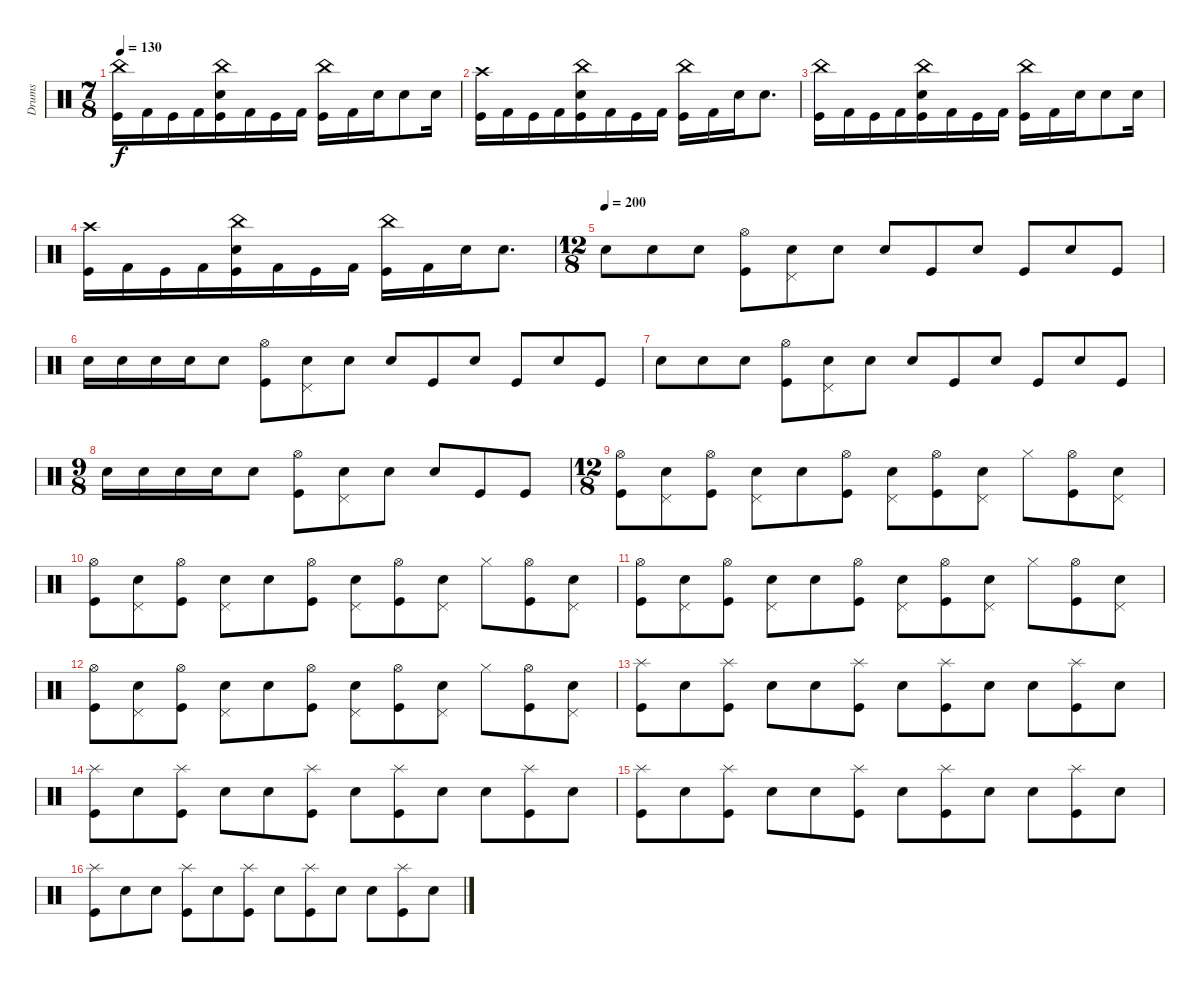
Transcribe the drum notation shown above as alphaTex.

\track ("Drums" "Drums") {instrument percussion}
\staff {score}
\articulation defaults
\ts (7 8)
\tempo 130
\clef neutral
\ks c
("China (hit)" "Kick (hit)").16{dy f} "Kick (hit) 2".16 "Kick (hit)".16 "Kick (hit) 2".16 ("China (hit)" "Kick (hit)" "Snare (hit) 2").16 "Kick (hit) 2".16 "Kick (hit)".16 "Kick (hit) 2".16 ("China (hit)" "Kick (hit)").16 "Kick (hit) 2".16 "Snare (hit) 2".16 "Snare (hit) 2".8 "Snare (hit) 2".16 |
("Crash high (hit)" "Kick (hit)").16 "Kick (hit) 2".16 "Kick (hit)".16 "Kick (hit) 2".16 ("China (hit)" "Kick (hit)" "Snare (hit) 2").16 "Kick (hit) 2".16 "Kick (hit)".16 "Kick (hit) 2".16 ("China (hit)" "Kick (hit)").16 "Kick (hit) 2".16 "Snare (hit) 2".16 "Snare (hit) 2".8{d} |
("China (hit)" "Kick (hit)").16 "Kick (hit) 2".16 "Kick (hit)".16 "Kick (hit) 2".16 ("China (hit)" "Kick (hit)" "Snare (hit) 2").16 "Kick (hit) 2".16 "Kick (hit)".16 "Kick (hit) 2".16 ("China (hit)" "Kick (hit)").16 "Kick (hit) 2".16 "Snare (hit) 2".16 "Snare (hit) 2".8 "Snare (hit) 2".16 |
("Crash high (hit)" "Kick (hit)").16 "Kick (hit) 2".16 "Kick (hit)".16 "Kick (hit) 2".16 ("China (hit)" "Kick (hit)" "Snare (hit) 2").16 "Kick (hit) 2".16 "Kick (hit)".16 "Kick (hit) 2".16 ("China (hit)" "Kick (hit)").16 "Kick (hit) 2".16 "Snare (hit) 2".16 "Snare (hit) 2".8{d} |
\ts (12 8)
\tempo (200)
"Snare (hit) 2".8 "Snare (hit) 2".8 "Snare (hit) 2".8 ("Hi-Hat (open)" "Kick (hit)").8 ("Snare (hit) 2" "Pedal Hi-Hat (hit)").8 "Snare (hit) 2".8 "Electric Snare (hit)".8 "Kick (hit)".8 "Electric Snare (hit)".8 "Kick (hit)".8 "Electric Snare (hit)".8 "Kick (hit)".8 |
"Snare (hit) 2".16 "Snare (hit) 2".16 "Snare (hit) 2".16 "Snare (hit) 2".16 "Snare (hit) 2".8 ("Hi-Hat (open)" "Kick (hit)").8 ("Snare (hit) 2" "Pedal Hi-Hat (hit)").8 "Snare (hit) 2".8 "Electric Snare (hit)".8 "Kick (hit)".8 "Electric Snare (hit)".8 "Kick (hit)".8 "Electric Snare (hit)".8 "Kick (hit)".8 |
"Snare (hit) 2".8 "Snare (hit) 2".8 "Snare (hit) 2".8 ("Hi-Hat (open)" "Kick (hit)").8 ("Snare (hit) 2" "Pedal Hi-Hat (hit)").8 "Snare (hit) 2".8 "Electric Snare (hit)".8 "Kick (hit)".8 "Electric Snare (hit)".8 "Kick (hit)".8 "Electric Snare (hit)".8 "Kick (hit)".8 |
\ts (9 8)
"Snare (hit) 2".16 "Snare (hit) 2".16 "Snare (hit) 2".16 "Snare (hit) 2".16 "Snare (hit) 2".8 ("Hi-Hat (open)" "Kick (hit)").8 ("Snare (hit) 2" "Pedal Hi-Hat (hit)").8 "Snare (hit) 2".8 "Electric Snare (hit)".8 "Kick (hit)".8 "Kick (hit)".8 |
\ts (12 8)
("Hi-Hat (open)" "Kick (hit)").8 ("Electric Snare (hit)" "Pedal Hi-Hat (hit)").8 ("Hi-Hat (open)" "Kick (hit)").8 ("Electric Snare (hit)" "Pedal Hi-Hat (hit)").8 "Electric Snare (hit)".8 ("Hi-Hat (open)" "Kick (hit)").8 ("Electric Snare (hit)" "Pedal Hi-Hat (hit)").8 ("Hi-Hat (open)" "Kick (hit)").8 ("Electric Snare (hit)" "Pedal Hi-Hat (hit)").8 "Hi-Hat (closed)".8 ("Hi-Hat (open)" "Kick (hit)").8 ("Electric Snare (hit)" "Pedal Hi-Hat (hit)").8 |
("Hi-Hat (open)" "Kick (hit)").8 ("Electric Snare (hit)" "Pedal Hi-Hat (hit)").8 ("Hi-Hat (open)" "Kick (hit)").8 ("Electric Snare (hit)" "Pedal Hi-Hat (hit)").8 "Electric Snare (hit)".8 ("Hi-Hat (open)" "Kick (hit)").8 ("Electric Snare (hit)" "Pedal Hi-Hat (hit)").8 ("Hi-Hat (open)" "Kick (hit)").8 ("Electric Snare (hit)" "Pedal Hi-Hat (hit)").8 "Hi-Hat (closed)".8 ("Hi-Hat (open)" "Kick (hit)").8 ("Electric Snare (hit)" "Pedal Hi-Hat (hit)").8 |
("Hi-Hat (open)" "Kick (hit)").8 ("Electric Snare (hit)" "Pedal Hi-Hat (hit)").8 ("Hi-Hat (open)" "Kick (hit)").8 ("Electric Snare (hit)" "Pedal Hi-Hat (hit)").8 "Electric Snare (hit)".8 ("Hi-Hat (open)" "Kick (hit)").8 ("Electric Snare (hit)" "Pedal Hi-Hat (hit)").8 ("Hi-Hat (open)" "Kick (hit)").8 ("Electric Snare (hit)" "Pedal Hi-Hat (hit)").8 "Hi-Hat (closed)".8 ("Hi-Hat (open)" "Kick (hit)").8 ("Electric Snare (hit)" "Pedal Hi-Hat (hit)").8 |
("Hi-Hat (open)" "Kick (hit)").8 ("Electric Snare (hit)" "Pedal Hi-Hat (hit)").8 ("Hi-Hat (open)" "Kick (hit)").8 ("Electric Snare (hit)" "Pedal Hi-Hat (hit)").8 "Electric Snare (hit)".8 ("Hi-Hat (open)" "Kick (hit)").8 ("Electric Snare (hit)" "Pedal Hi-Hat (hit)").8 ("Hi-Hat (open)" "Kick (hit)").8 ("Electric Snare (hit)" "Pedal Hi-Hat (hit)").8 "Hi-Hat (closed)".8 ("Hi-Hat (open)" "Kick (hit)").8 ("Electric Snare (hit)" "Pedal Hi-Hat (hit)").8 |
("Splash (hit)" "Kick (hit)").8 "Electric Snare (hit)".8 ("Splash (hit)" "Kick (hit)").8 "Electric Snare (hit)".8 "Electric Snare (hit)".8 ("Splash (hit)" "Kick (hit)").8 "Electric Snare (hit)".8 ("Splash (hit)" "Kick (hit)").8 "Electric Snare (hit)".8 "Electric Snare (hit)".8 ("Splash (hit)" "Kick (hit)").8 "Electric Snare (hit)".8 |
("Splash (hit)" "Kick (hit)").8 "Electric Snare (hit)".8 ("Splash (hit)" "Kick (hit)").8 "Electric Snare (hit)".8 "Electric Snare (hit)".8 ("Splash (hit)" "Kick (hit)").8 "Electric Snare (hit)".8 ("Splash (hit)" "Kick (hit)").8 "Electric Snare (hit)".8 "Electric Snare (hit)".8 ("Splash (hit)" "Kick (hit)").8 "Electric Snare (hit)".8 |
("Splash (hit)" "Kick (hit)").8 "Electric Snare (hit)".8 ("Splash (hit)" "Kick (hit)").8 "Electric Snare (hit)".8 "Electric Snare (hit)".8 ("Splash (hit)" "Kick (hit)").8 "Electric Snare (hit)".8 ("Splash (hit)" "Kick (hit)").8 "Electric Snare (hit)".8 "Electric Snare (hit)".8 ("Splash (hit)" "Kick (hit)").8 "Electric Snare (hit)".8 |
("Splash (hit)" "Kick (hit)").8 "Electric Snare (hit)".8 "Electric Snare (hit)".8 ("Splash (hit)" "Kick (hit)").8 "Electric Snare (hit)".8 ("Splash (hit)" "Kick (hit)").8 "Electric Snare (hit)".8 ("Splash (hit)" "Kick (hit)").8 "Electric Snare (hit)".8 "Electric Snare (hit)".8 ("Splash (hit)" "Kick (hit)").8 "Electric Snare (hit)".8
